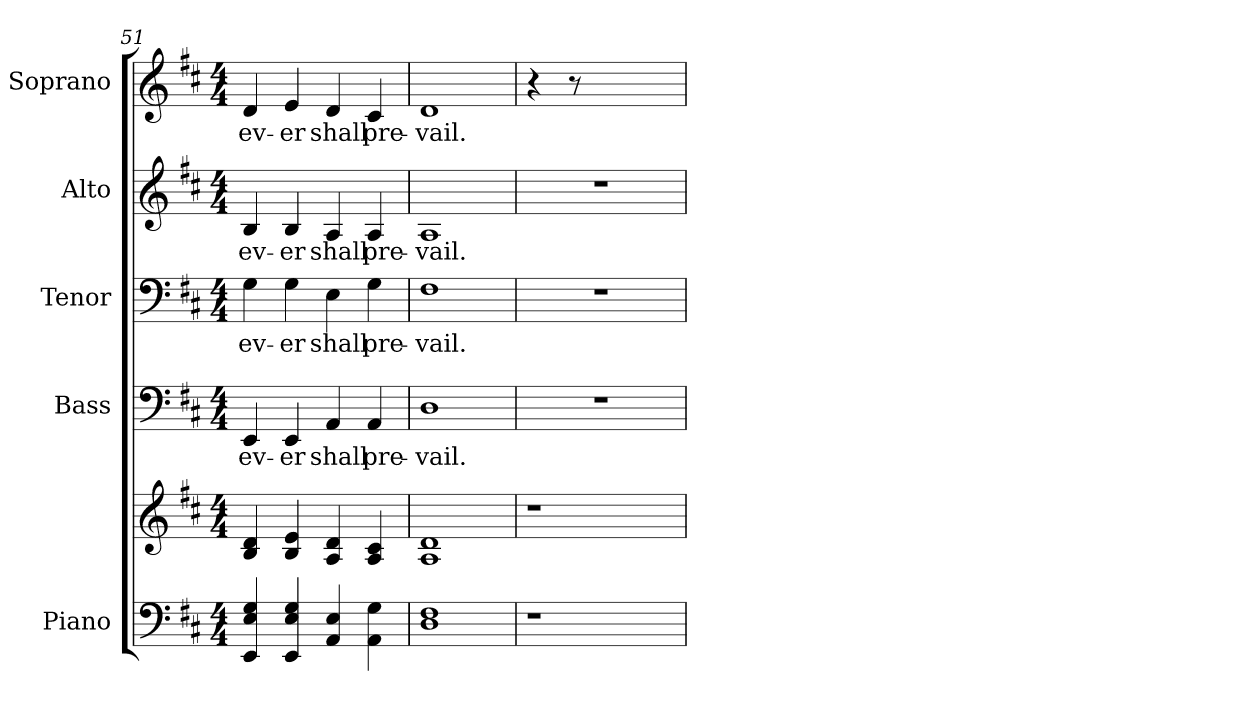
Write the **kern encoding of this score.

**kern	**kern	**kern	**text	**kern	**text	**kern	**text	**kern	**text
*part5	*part5	*part4	*part4	*part3	*part3	*part2	*part2	*part1	*part1
*staff6	*staff5	*staff4	*staff4	*staff3	*staff3	*staff2	*staff2	*staff1	*staff1
*I"Piano	*	*I"Bass	*	*I"Tenor	*	*I"Alto	*	*I"Soprano	*
*I'Pno.	*	*I'B.	*	*I'T.	*	*I'A.	*	*I'S.	*
!!LO:PB:g=z
*clefF4	*clefG2	*clefF4	*	*clefF4	*	*clefG2	*	*clefG2	*
*k[f#c#]	*k[f#c#]	*k[f#c#]	*	*k[f#c#]	*	*k[f#c#]	*	*k[f#c#]	*
*D:	*D:	*D:	*	*D:	*	*D:	*	*D:	*
*M4/4	*M4/4	*M4/4	*	*M4/4	*	*M4/4	*	*M4/4	*
=51	=51	=51	=51	=51	=51	=51	=51	=51	=51
!	!	!	!LO:LY:b:color=#000000	!	!	!	!	!	!
!	!	!	!	!	!LO:LY:b:color=#000000	!	!	!	!
!	!	!	!	!	!	!	!LO:LY:b:color=#000000	!	!
!	!	!	!	!	!	!	!	!	!LO:LY:b:color=#000000
4EEi/ 4Ei 4Gi	4Bi/ 4di	4EEi/	ev-	4Gi\	ev-	4Bi/	ev-	4di/	ev-
!	!	!	!LO:LY:b:color=#000000	!	!	!	!	!	!
!	!	!	!	!	!LO:LY:b:color=#000000	!	!	!	!
!	!	!	!	!	!	!	!LO:LY:b:color=#000000	!	!
!	!	!	!	!	!	!	!	!	!LO:LY:b:color=#000000
4EEi/ 4Ei 4Gi	4Bi/ 4ei	4EEi/	-er	4Gi\	-er	4Bi/	-er	4ei/	-er
!	!	!	!LO:LY:b:color=#000000	!	!	!	!	!	!
!	!	!	!	!	!LO:LY:b:color=#000000	!	!	!	!
!	!	!	!	!	!	!	!LO:LY:b:color=#000000	!	!
!	!	!	!	!	!	!	!	!	!LO:LY:b:color=#000000
4AAi/ 4Ei	4Ai/ 4di	4AAi/	shall	4Ei\	shall	4Ai/	shall	4di/	shall
!	!	!	!LO:LY:b:color=#000000	!	!	!	!	!	!
!	!	!	!	!	!LO:LY:b:color=#000000	!	!	!	!
!	!	!	!	!	!	!	!LO:LY:b:color=#000000	!	!
!	!	!	!	!	!	!	!	!	!LO:LY:b:color=#000000
4AAi\ 4Gi	4Ai/ 4c#i	4AAi/	pre-	4Gi\	pre-	4Ai/	pre-	4c#i/	pre-
=52	=52	=52	=52	=52	=52	=52	=52	=52	=52
!	!	!	!LO:LY:b:color=#000000	!	!	!	!	!	!
!	!	!	!	!	!LO:LY:b:color=#000000	!	!	!	!
!	!	!	!	!	!	!	!LO:LY:b:color=#000000	!	!
!	!	!	!	!	!	!	!	!	!LO:LY:b:color=#000000
1Di 1F#i	1Ai 1di	1Di	-vail.	1F#i	-vail.	1Ai	-vail.	1di	-vail.
!!LO:PB:g=z
=53	=53	=53	=53	=53	=53	=53	=53	=53	=53
!LO:N:vis=1	!LO:N:vis=1	!LO:N:vis=1	!	!LO:N:vis=1	!	!LO:N:vis=1	!	!	!
4.r	4.r	1r	.	1r	.	1r	.	4r	.
.	.	.	.	.	.	.	.	8r	.
2ryy	2ryy	.	.	.	.	.	.	2ryy	.
8ryy	8ryy	.	.	.	.	.	.	8ryy	.
=	=	=	=	=	=	=	=	=	=
*-	*-	*-	*-	*-	*-	*-	*-	*-	*-
